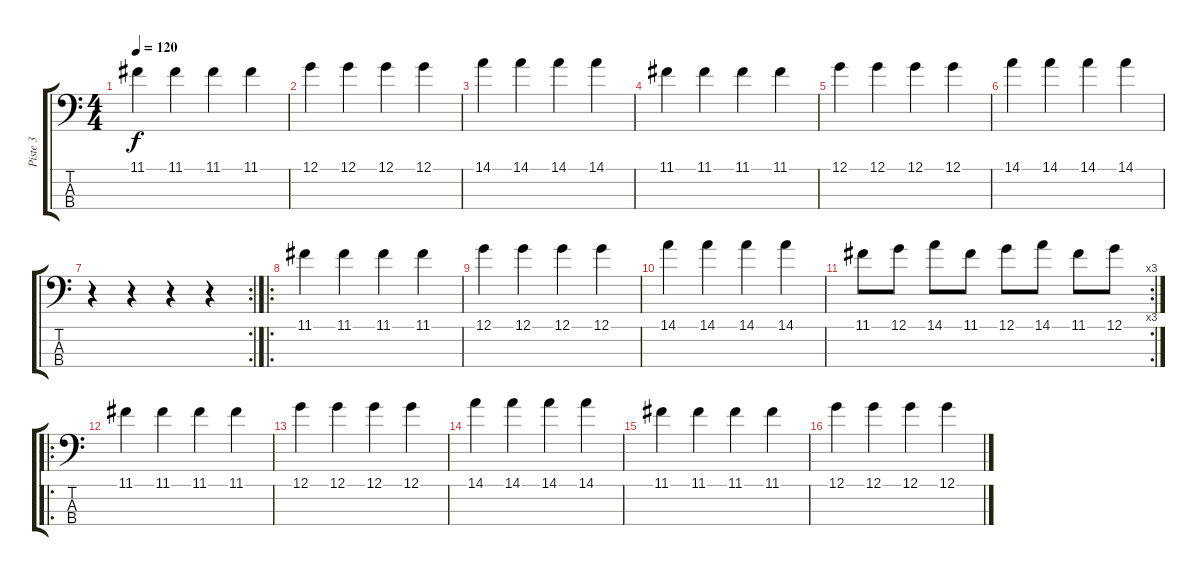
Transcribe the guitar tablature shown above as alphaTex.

\track ("Piste 3" "Piste 3") {instrument electricbasspick}
\staff {score tabs}
\tuning (G2 D2 A1 E1) {hide}
\ts (4 4)
\tempo 120
\clef f4
\ks c
11.1.4{dy f instrument electricbasspick} 11.1.4 11.1.4 11.1.4 |
12.1.4 12.1.4 12.1.4 12.1.4 |
14.1.4 14.1.4 14.1.4 14.1.4 |
11.1.4 11.1.4 11.1.4 11.1.4 |
12.1.4 12.1.4 12.1.4 12.1.4 |
14.1.4 14.1.4 14.1.4 14.1.4 |
\rc 2
r.4 r.4 r.4 r.4 |
\ro
11.1.4 11.1.4 11.1.4 11.1.4 |
12.1.4 12.1.4 12.1.4 12.1.4 |
14.1.4 14.1.4 14.1.4 14.1.4 |
\rc 3
11.1.8 12.1.8 14.1.8 11.1.8 12.1.8 14.1.8 11.1.8 12.1.8 |
\ro
11.1.4 11.1.4 11.1.4 11.1.4 |
12.1.4 12.1.4 12.1.4 12.1.4 |
14.1.4 14.1.4 14.1.4 14.1.4 |
11.1.4 11.1.4 11.1.4 11.1.4 |
12.1.4 12.1.4 12.1.4 12.1.4
